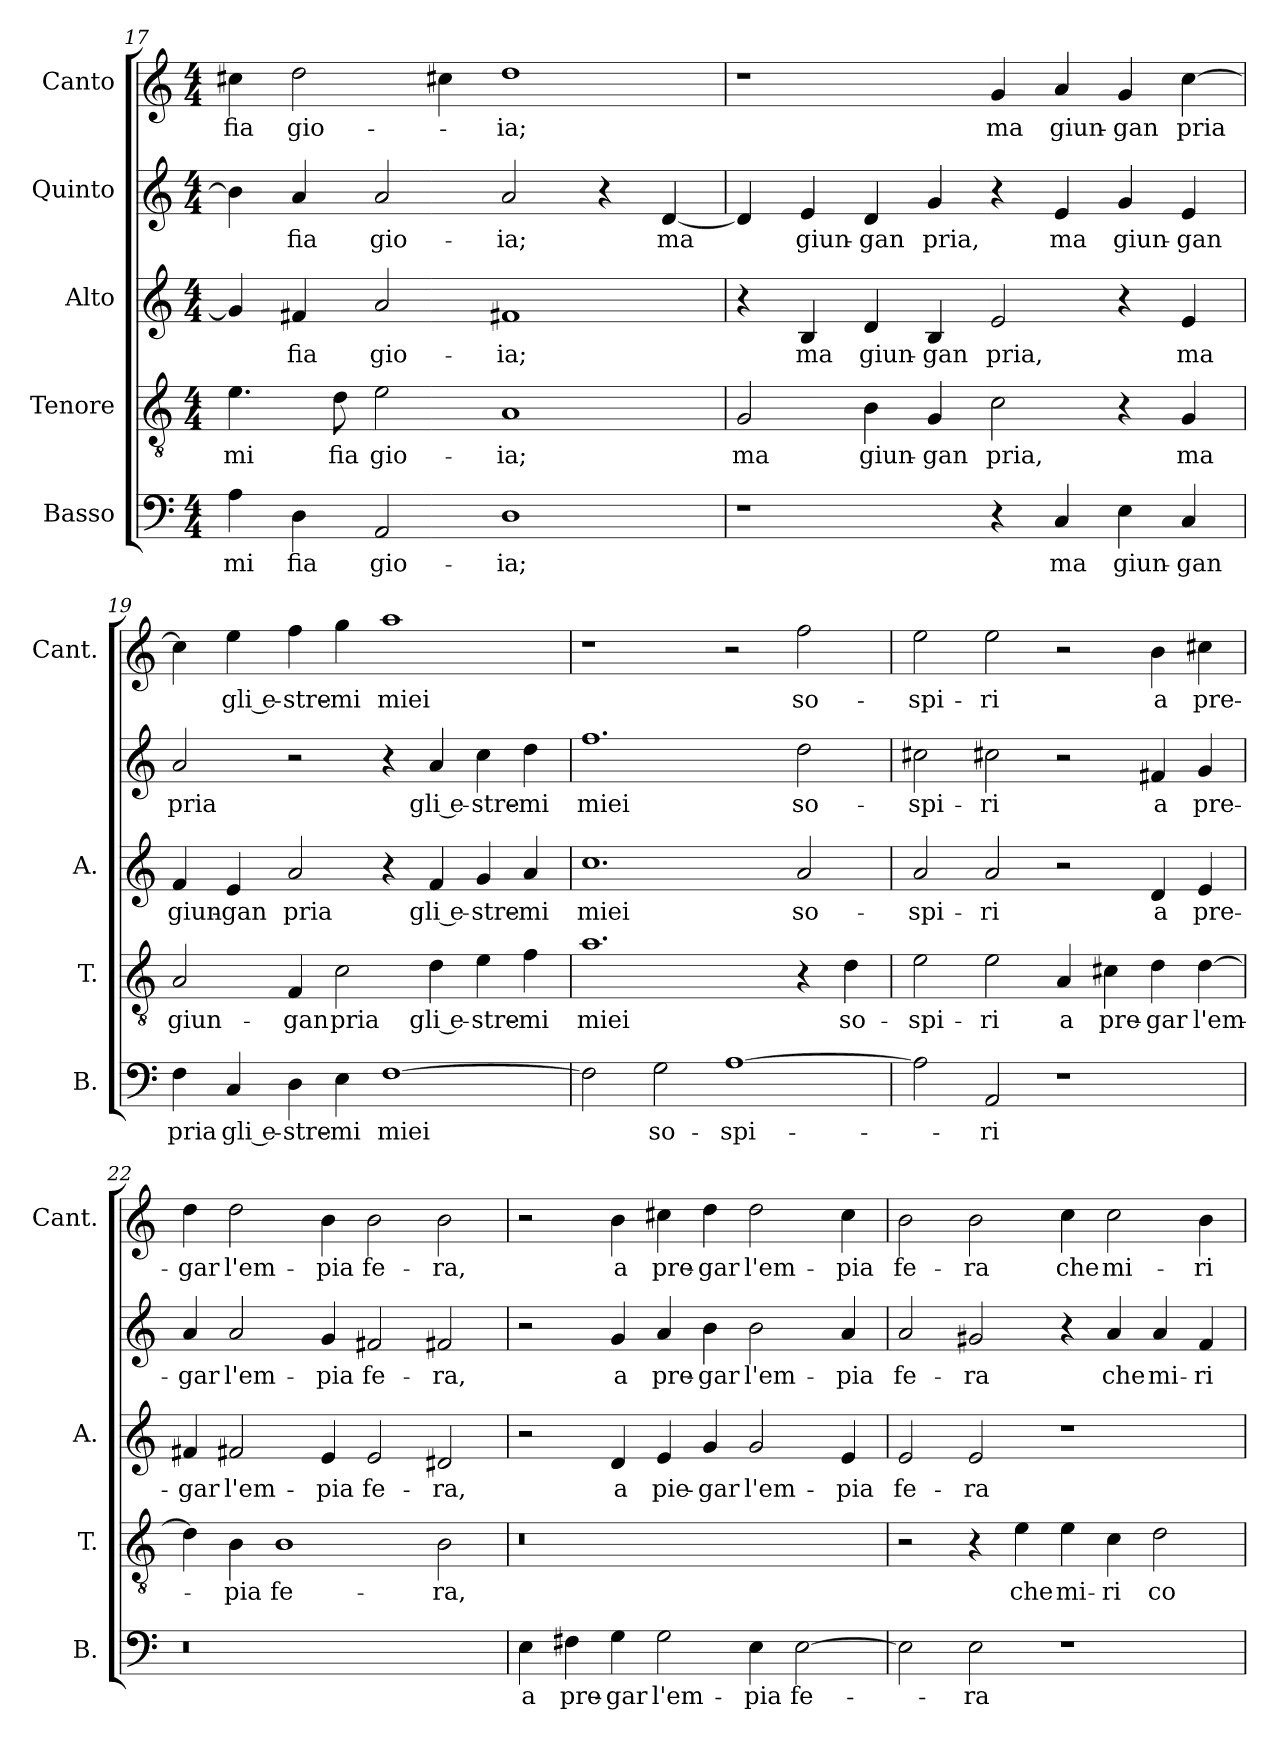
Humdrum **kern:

**kern	**text	**kern	**text	**kern	**text	**kern	**text	**kern	**text
*part5	*part5	*part4	*part4	*part3	*part3	*part2	*part2	*part1	*part1
*staff5	*staff5	*staff4	*staff4	*staff3	*staff3	*staff2	*staff2	*staff1	*staff1
*I"Basso	*	*I"Tenore	*	*I"Alto	*	*I"Quinto	*	*I"Canto	*
*I'B.	*	*I'T.	*	*I'A.	*	*	*	*I'Cant.	*
*clefF4	*	*clefGv2	*	*clefG2	*	*clefG2	*	*clefG2	*
*k[]	*	*k[]	*	*k[]	*	*k[]	*	*k[]	*
*C:	*	*C:	*	*C:	*	*C:	*	*C:	*
*M4/4	*	*M4/4	*	*M4/4	*	*M4/4	*	*M4/4	*
=17	=17	=17	=17	=17	=17	=17	=17	=17	=17
4A\	mi	4.e\	mi	4g/]	.	4b\]	.	4cc#X\	fia
4D\	fia	.	.	4f#X/	fia	4a/	fia	2dd\	gio-
.	.	8d\	fia	.	.	.	.	.	.
2AA/	gio-	2e\	gio-	2a/	gio-	2a/	gio-	.	.
.	.	.	.	.	.	.	.	4cc#X\	.
1D\	-ia;	1A/	-ia;	1f#X/	-ia;	2a/	-ia;	1dd\	-ia;
.	.	.	.	.	.	4r	.	.	.
.	.	.	.	.	.	[4d/	ma	.	.
=18	=18	=18	=18	=18	=18	=18	=18	=18	=18
1r	.	2G/	ma	4r	.	4d/]	.	1r	.
.	.	.	.	4B/	ma	4e/	giun-	.	.
.	.	4B\	giun-	4d/	giun-	4d/	-gan	.	.
.	.	4G/	-gan	4B/	-gan	4g/	pria,	.	.
4r	.	2c\	pria,	2e/	pria,	4r	.	4g/	ma
4C/	ma	.	.	.	.	4e/	ma	4a/	giun-
4E\	giun-	4r	.	4r	.	4g/	giun-	4g/	-gan
4C/	-gan	4G/	ma	4e/	ma	4e/	-gan	[4cc\	pria
=19	=19	=19	=19	=19	=19	=19	=19	=19	=19
4F\	pria	2A/	giun-	4f/	giun-	2a/	pria	4cc\]	.
4C/	gli e-	.	.	4e/	-gan	.	.	4ee\	gli e-
4D\	-stre-	4F/	-gan	2a/	pria	2r	.	4ff\	-stre-
4E\	-mi	2c\	pria	.	.	.	.	4gg\	-mi
[1F\	miei	.	.	4r	.	4r	.	1aa\	miei
.	.	4d\	gli e-	4f/	gli e-	4a/	gli e-	.	.
.	.	4e\	-stre-	4g/	-stre-	4cc\	-stre-	.	.
.	.	4f\	-mi	4a/	-mi	4dd\	-mi	.	.
=20	=20	=20	=20	=20	=20	=20	=20	=20	=20
2F\]	.	1.a\	miei	1.cc\	miei	1.ff\	miei	1r	.
2G\	so-	.	.	.	.	.	.	.	.
[1A\	-spi-	.	.	.	.	.	.	2r	.
.	.	4r	.	2a/	so-	2dd\	so-	2ff\	so-
.	.	4d\	so-	.	.	.	.	.	.
=21	=21	=21	=21	=21	=21	=21	=21	=21	=21
2A\]	.	2e\	-spi-	2a/	-spi-	2cc#X\	-spi-	2ee\	-spi-
2AA/	-ri	2e\	-ri	2a/	-ri	2cc#X\	-ri	2ee\	-ri
1r	.	4A/	a	2r	.	2r	.	2r	.
.	.	4c#X\	pre-	.	.	.	.	.	.
.	.	4d\	-gar	4d/	a	4f#X/	a	4b\	a
.	.	[4d\	l'em-	4e/	pre-	4g/	pre-	4cc#X\	pre-
=22	=22	=22	=22	=22	=22	=22	=22	=22	=22
!LO:N:vis=0	!	!	!	!	!	!	!	!	!
1r	.	4d\]	.	4f#X/	-gar	4a/	-gar	4dd\	-gar
.	.	4B\	-pia	2f#X/	l'em-	2a/	l'em-	2dd\	l'em-
.	.	1B\	fe-	.	.	.	.	.	.
.	.	.	.	4e/	-pia	4g/	-pia	4b\	-pia
1ryy	.	.	.	2e/	fe-	2f#X/	fe-	2b\	fe-
.	.	2B\	-ra,	2d#X/	-ra,	2f#X/	-ra,	2b\	-ra,
=23	=23	=23	=23	=23	=23	=23	=23	=23	=23
!	!	!LO:N:vis=0	!	!	!	!	!	!	!
4E\	a	1r	.	2r	.	2r	.	2r	.
4F#X\	pre-	.	.	.	.	.	.	.	.
4G\	-gar	.	.	4d/	a	4g/	a	4b\	a
2G\	l'em-	.	.	4e/	pie-	4a/	pre-	4cc#X\	pre-
.	.	1ryy	.	4g/	-gar	4b\	-gar	4dd\	-gar
4E\	-pia	.	.	2g/	l'em-	2b\	l'em-	2dd\	l'em-
[2E\	fe-	.	.	.	.	.	.	.	.
.	.	.	.	4e/	-pia	4a/	-pia	4cc#\	-pia
=24	=24	=24	=24	=24	=24	=24	=24	=24	=24
2E\]	.	2r	.	2e/	fe-	2a/	fe-	2b\	fe-
2E\	-ra	4r	.	2e/	-ra	2g#X/	-ra	2b\	-ra
.	.	4e\	che	.	.	.	.	.	.
1r	.	4e\	mi-	1r	.	4r	.	4cc\	che
.	.	4c\	-ri	.	.	4a/	che	2cc\	mi-
.	.	2d\	co-	.	.	4a/	mi-	.	.
.	.	.	.	.	.	4f/	-ri	4b\	-ri
=	=	=	=	=	=	=	=	=	=
*-	*-	*-	*-	*-	*-	*-	*-	*-	*-
